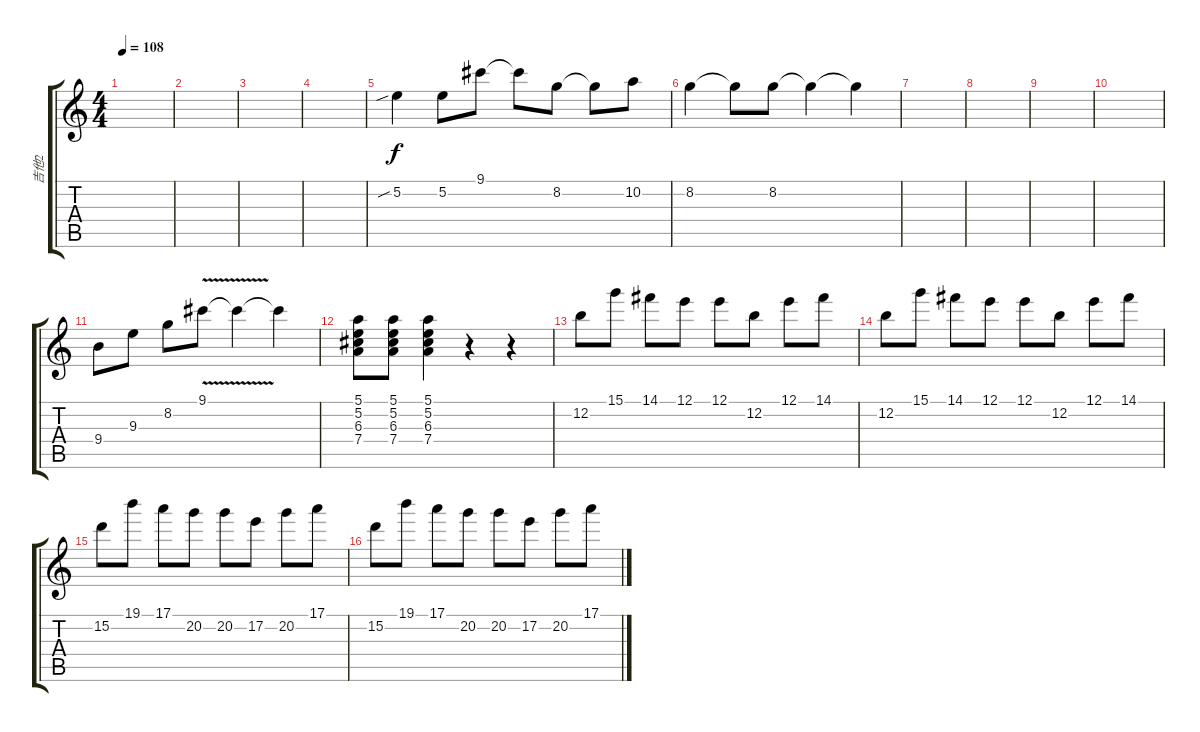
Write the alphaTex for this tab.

\track ("吉他2" "吉他2") {instrument distortionguitar}
\staff {score tabs}
\tuning (E4 B3 G3 D3 A2 E2) {hide}
\ts (4 4)
\tempo 108
\clef g2
\ks c
|
|
|
|
5.2{sib}.4 5.2.8 9.1.8 9.1{t}.8 8.2.8 8.2{t}.8 10.2.8 |
8.2.4 8.2{t}.8 8.2.8 8.2{t}.4 8.2{t}.4 |
|
|
|
|
9.4.8 9.3.8 8.2.8 9.1{v}.8 9.1{t}.4 9.1{t}.4 |
(5.1 5.2 6.3 7.4).8 (5.1 5.2 6.3 7.4).8 (5.1 5.2 6.3 7.4).4 r.4 r.4 |
12.2.8{volume 12} 15.1.8 14.1.8 12.1.8 12.1.8 12.2.8 12.1.8 14.1.8 |
12.2.8 15.1.8 14.1.8 12.1.8 12.1.8 12.2.8 12.1.8 14.1.8 |
15.2.8 19.1.8 17.1.8 20.2.8 20.2.8 17.2.8 20.2.8 17.1.8 |
15.2.8 19.1.8 17.1.8 20.2.8 20.2.8 17.2.8 20.2.8 17.1.8
